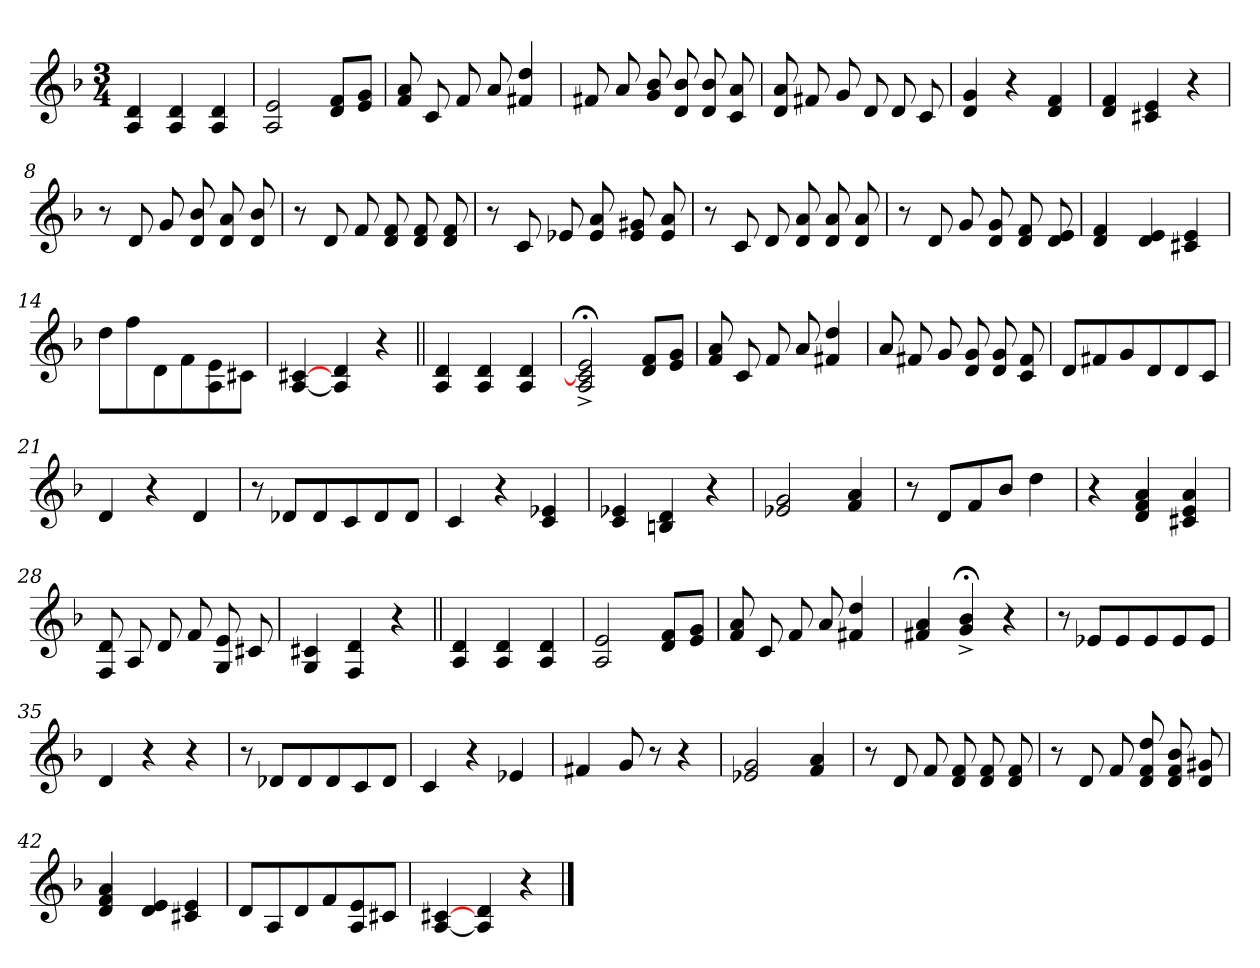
**kern
*part1
*staff1
*clefG2
*k[b-]
*M3/4
=1
4A/ 4d/
4A/ 4d/
4A/ 4d/
=2
2A/ 2e/
8d/ 8f/L
8e/ 8g/J
=3
8f/ 8a/
8c/
8f/
8a/
4f#X/ 4dd/
=4
8f#X/
8a/
8g/ 8b-/
8d/ 8b-/
8d/ 8b-/
8c/ 8a/
=5
8d/ 8a/
8f#X/
8g/
8d/
8d/
8c/
=6
4d/ 4g/
4r
4d/ 4f/
=7
4d/ 4f/
4c#X/ 4e/
4r
=8
8r
8d/
8g/
8d/ 8b-/
8d/ 8a/
8d/ 8b-/
=9
8r
8d/
8f/
8d/ 8f/
8d/ 8f/
8d/ 8f/
=10
8r
8c/
8e-X/
8e-/ 8a/
8e-/ 8g#X/
8e-/ 8a/
=11
8r
8c/
8d/
8d/ 8a/
8d/ 8a/
8d/ 8a/
=12
8r
8d/
8g/
8d/ 8g/
8d/ 8f/
8d/ 8e/
=13
4d/ 4f/
4d/ 4e/
4c#X/ 4e/
=14
8dd/L
8ff/
8d\
8f\
8A\ 8e\
8c#X\J
=15
[4A/ [4c#X/
4A]/ 4d/
4r
=16||
4A/ 4d/
4A/ 4d/
4A/ 4d/
=17
2A;<^/ 2c];<^/ 2e;<^/
8d/ 8f/L
8e/ 8g/J
=18
8f/ 8a/
8c/
8f/
8a/
4f#X/ 4dd/
=19
8a/
8f#X/
8g/
8d/ 8g/
8d/ 8g/
8c/ 8f#/
=20
8d/L
8f#X/
8g/
8d/
8d/
8c/J
=21
4d/
4r
4d/
=22
8r
8d-X/L
8d-/
8c/
8d-/
8d-/J
=23
4c/
4r
4c/ 4e-X/
=24
4c/ 4e-X/
4Bn/ 4d/
4r
=25
2e-X/ 2g/
4f/ 4a/
=26
8r
8d/L
8f/
8b-/J
4dd\
=27
4r
4d/ 4f/ 4a/
4c#X/ 4e/ 4a/
=28
8F/ 8d/
8A/
8d/
8f/
8G/ 8e/
8c#X/
=29
4G/ 4c#X/
4F/ 4d/
4r
=30||
4A/ 4d/
4A/ 4d/
4A/ 4d/
=31
2A/ 2e/
8d/ 8f/L
8e/ 8g/J
=32
8f/ 8a/
8c/
8f/
8a/
4f#X/ 4dd/
=33
4f#X/ 4a/
4g;<^/ 4b-;<^/
4r
=34
8r
8e-X/L
8e-/
8e-/
8e-/
8e-/J
=35
4d/
4r
4r
=36
8r
8d-X/L
8d-/
8d-/
8c/
8d-/J
=37
4c/
4r
4e-X/
=38
4f#X/
8g/
8r
4r
=39
2e-X/ 2g/
4f/ 4a/
=40
8r
8d/
8f/
8d/ 8f/
8d/ 8f/
8d/ 8f/
=41
8r
8d/
8f/
8d/ 8f/ 8dd/
8d/ 8f/ 8b-/
8d/ 8g#X/
=42
4d/ 4f/ 4a/
4d/ 4e/
4c#X/ 4e/
=43
8d/L
8A/
8d/
8f/
8A/ 8e/
8c#X/J
=44
[4A/ [4c#X/
4A]/ 4d/
4r
==
*-
